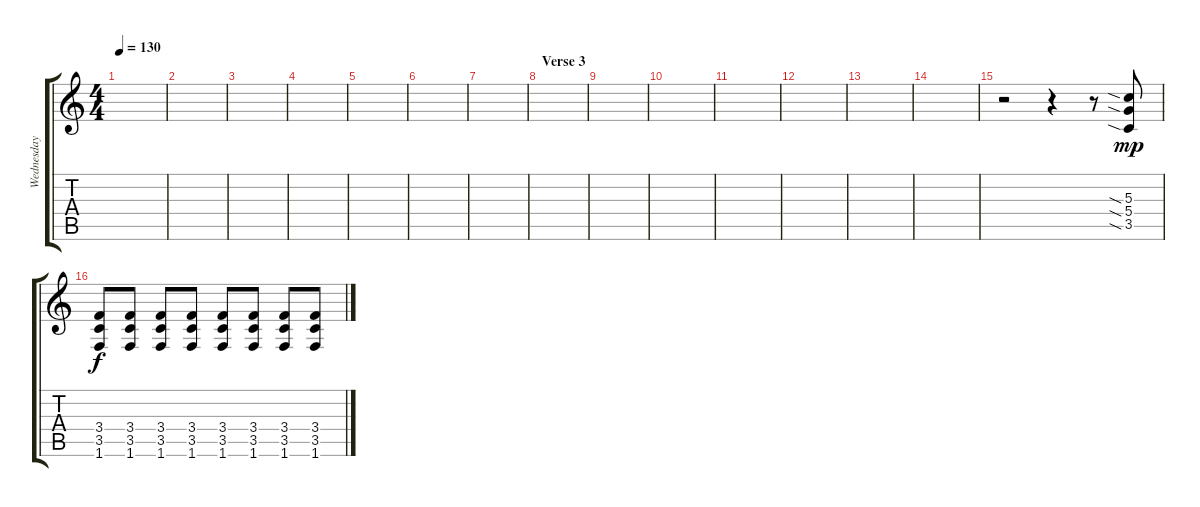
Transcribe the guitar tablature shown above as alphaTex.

\track ("Wednesday 13" "Wednesday ") {instrument distortionguitar}
\staff {score tabs}
\tuning (E4 B3 G3 D3 A2 E2) {hide}
\ts (4 4)
\tempo 130
\clef g2
\ks c
|
|
|
|
|
|
|
\section ("" "Verse 3")
|
|
|
|
|
|
|
r.2 r.4 r.8 (5.3{sia} 5.4{sia} 3.5{sia}).8{dy mp} |
(3.4 3.5 1.6).8{dy f} (3.4 3.5 1.6).8 (3.4 3.5 1.6).8 (3.4 3.5 1.6).8 (3.4 3.5 1.6).8 (3.4 3.5 1.6).8 (3.4 3.5 1.6).8 (3.4 3.5 1.6).8
